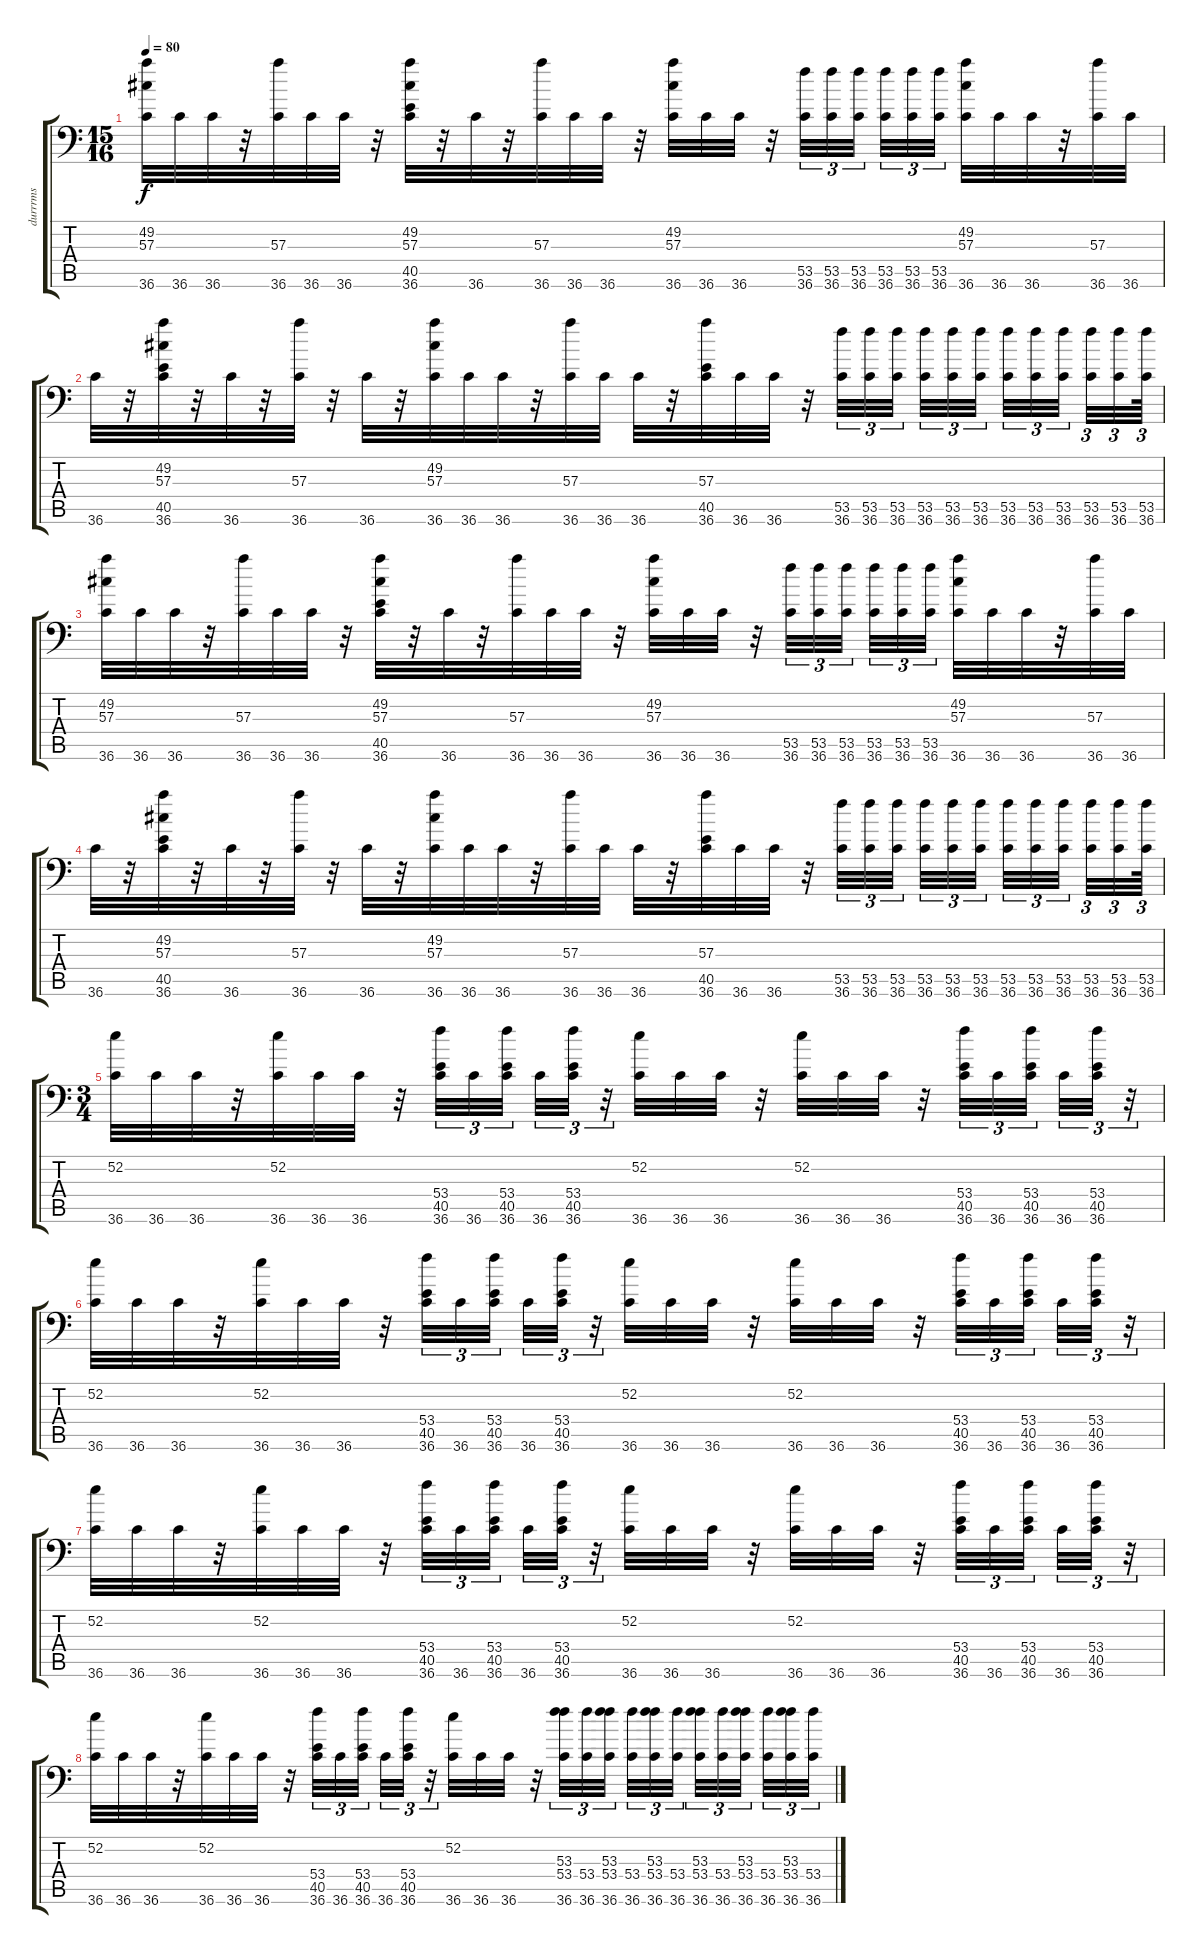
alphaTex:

\track ("durrrms" "durrrms") {instrument acousticgrandpiano}
\staff {score tabs}
\tuning (C-1 C-1 C-1 C-1 C-1 C-1) {hide}
\ts (15 16)
\tempo 80
\clef f4
\ks c
(49.2 57.3 36.6).32{dy f} 36.6.32 36.6.32 r.32 (57.3 36.6).32 36.6.32 36.6.32 r.32 (49.2 57.3 40.5 36.6).32 r.32 36.6.32 r.32 (57.3 36.6).32 36.6.32 36.6.32 r.32 (49.2 57.3 36.6).32 36.6.32 36.6.32 r.32 (53.5 36.6).32{tu (3 2)} (53.5 36.6).32{tu (3 2)} (53.5 36.6).32{tu (3 2)} (53.5 36.6).32{tu (3 2)} (53.5 36.6).32{tu (3 2)} (53.5 36.6).32{tu (3 2)} (49.2 57.3 36.6).32 36.6.32 36.6.32 r.32 (57.3 36.6).32 36.6.32 |
36.6.32 r.32 (49.2 57.3 40.5 36.6).32 r.32 36.6.32 r.32 (57.3 36.6).32 r.32 36.6.32 r.32 (49.2 57.3 36.6).32 36.6.32 36.6.32 r.32 (57.3 36.6).32 36.6.32 36.6.32 r.32 (57.3 40.5 36.6).32 36.6.32 36.6.32 r.32 (53.5 36.6).32{tu (3 2)} (53.5 36.6).32{tu (3 2)} (53.5 36.6).32{tu (3 2)} (53.5 36.6).32{tu (3 2)} (53.5 36.6).32{tu (3 2)} (53.5 36.6).32{tu (3 2)} (53.5 36.6).32{tu (3 2)} (53.5 36.6).32{tu (3 2)} (53.5 36.6).32{tu (3 2)} (53.5 36.6).32{tu (3 2)} (53.5 36.6).32{tu (3 2)} (53.5 36.6).64{tu (3 2)} |
(49.2 57.3 36.6).32 36.6.32 36.6.32 r.32 (57.3 36.6).32 36.6.32 36.6.32 r.32 (49.2 57.3 40.5 36.6).32 r.32 36.6.32 r.32 (57.3 36.6).32 36.6.32 36.6.32 r.32 (49.2 57.3 36.6).32 36.6.32 36.6.32 r.32 (53.5 36.6).32{tu (3 2)} (53.5 36.6).32{tu (3 2)} (53.5 36.6).32{tu (3 2)} (53.5 36.6).32{tu (3 2)} (53.5 36.6).32{tu (3 2)} (53.5 36.6).32{tu (3 2)} (49.2 57.3 36.6).32 36.6.32 36.6.32 r.32 (57.3 36.6).32 36.6.32 |
36.6.32 r.32 (49.2 57.3 40.5 36.6).32 r.32 36.6.32 r.32 (57.3 36.6).32 r.32 36.6.32 r.32 (49.2 57.3 36.6).32 36.6.32 36.6.32 r.32 (57.3 36.6).32 36.6.32 36.6.32 r.32 (57.3 40.5 36.6).32 36.6.32 36.6.32 r.32 (53.5 36.6).32{tu (3 2)} (53.5 36.6).32{tu (3 2)} (53.5 36.6).32{tu (3 2)} (53.5 36.6).32{tu (3 2)} (53.5 36.6).32{tu (3 2)} (53.5 36.6).32{tu (3 2)} (53.5 36.6).32{tu (3 2)} (53.5 36.6).32{tu (3 2)} (53.5 36.6).32{tu (3 2)} (53.5 36.6).32{tu (3 2)} (53.5 36.6).32{tu (3 2)} (53.5 36.6).64{tu (3 2)} |
\ts (3 4)
(52.2 36.6).32 36.6.32 36.6.32 r.32 (52.2 36.6).32 36.6.32 36.6.32 r.32 (53.4 40.5 36.6).32{tu (3 2)} 36.6.32{tu (3 2)} (53.4 40.5 36.6).32{tu (3 2)} 36.6.32{tu (3 2)} (53.4 40.5 36.6).32{tu (3 2)} r.32{tu (3 2)} (52.2 36.6).32 36.6.32 36.6.32 r.32 (52.2 36.6).32 36.6.32 36.6.32 r.32 (53.4 40.5 36.6).32{tu (3 2)} 36.6.32{tu (3 2)} (53.4 40.5 36.6).32{tu (3 2)} 36.6.32{tu (3 2)} (53.4 40.5 36.6).32{tu (3 2)} r.32{tu (3 2)} |
(52.2 36.6).32 36.6.32 36.6.32 r.32 (52.2 36.6).32 36.6.32 36.6.32 r.32 (53.4 40.5 36.6).32{tu (3 2)} 36.6.32{tu (3 2)} (53.4 40.5 36.6).32{tu (3 2)} 36.6.32{tu (3 2)} (53.4 40.5 36.6).32{tu (3 2)} r.32{tu (3 2)} (52.2 36.6).32 36.6.32 36.6.32 r.32 (52.2 36.6).32 36.6.32 36.6.32 r.32 (53.4 40.5 36.6).32{tu (3 2)} 36.6.32{tu (3 2)} (53.4 40.5 36.6).32{tu (3 2)} 36.6.32{tu (3 2)} (53.4 40.5 36.6).32{tu (3 2)} r.32{tu (3 2)} |
(52.2 36.6).32 36.6.32 36.6.32 r.32 (52.2 36.6).32 36.6.32 36.6.32 r.32 (53.4 40.5 36.6).32{tu (3 2)} 36.6.32{tu (3 2)} (53.4 40.5 36.6).32{tu (3 2)} 36.6.32{tu (3 2)} (53.4 40.5 36.6).32{tu (3 2)} r.32{tu (3 2)} (52.2 36.6).32 36.6.32 36.6.32 r.32 (52.2 36.6).32 36.6.32 36.6.32 r.32 (53.4 40.5 36.6).32{tu (3 2)} 36.6.32{tu (3 2)} (53.4 40.5 36.6).32{tu (3 2)} 36.6.32{tu (3 2)} (53.4 40.5 36.6).32{tu (3 2)} r.32{tu (3 2)} |
(52.2 36.6).32 36.6.32 36.6.32 r.32 (52.2 36.6).32 36.6.32 36.6.32 r.32 (53.4 40.5 36.6).32{tu (3 2)} 36.6.32{tu (3 2)} (53.4 40.5 36.6).32{tu (3 2)} 36.6.32{tu (3 2)} (53.4 40.5 36.6).32{tu (3 2)} r.32{tu (3 2)} (52.2 36.6).32 36.6.32 36.6.32 r.32 (53.3 53.4 36.6).32{tu (3 2)} (53.4 36.6).32{tu (3 2)} (53.3 53.4 36.6).32{tu (3 2)} (53.4 36.6).32{tu (3 2)} (53.3 53.4 36.6).32{tu (3 2)} (53.4 36.6).32{tu (3 2)} (53.3 53.4 36.6).32{tu (3 2)} (53.4 36.6).32{tu (3 2)} (53.3 53.4 36.6).32{tu (3 2)} (53.4 36.6).32{tu (3 2)} (53.3 53.4 36.6).32{tu (3 2)} (53.4 36.6).32{tu (3 2)}
